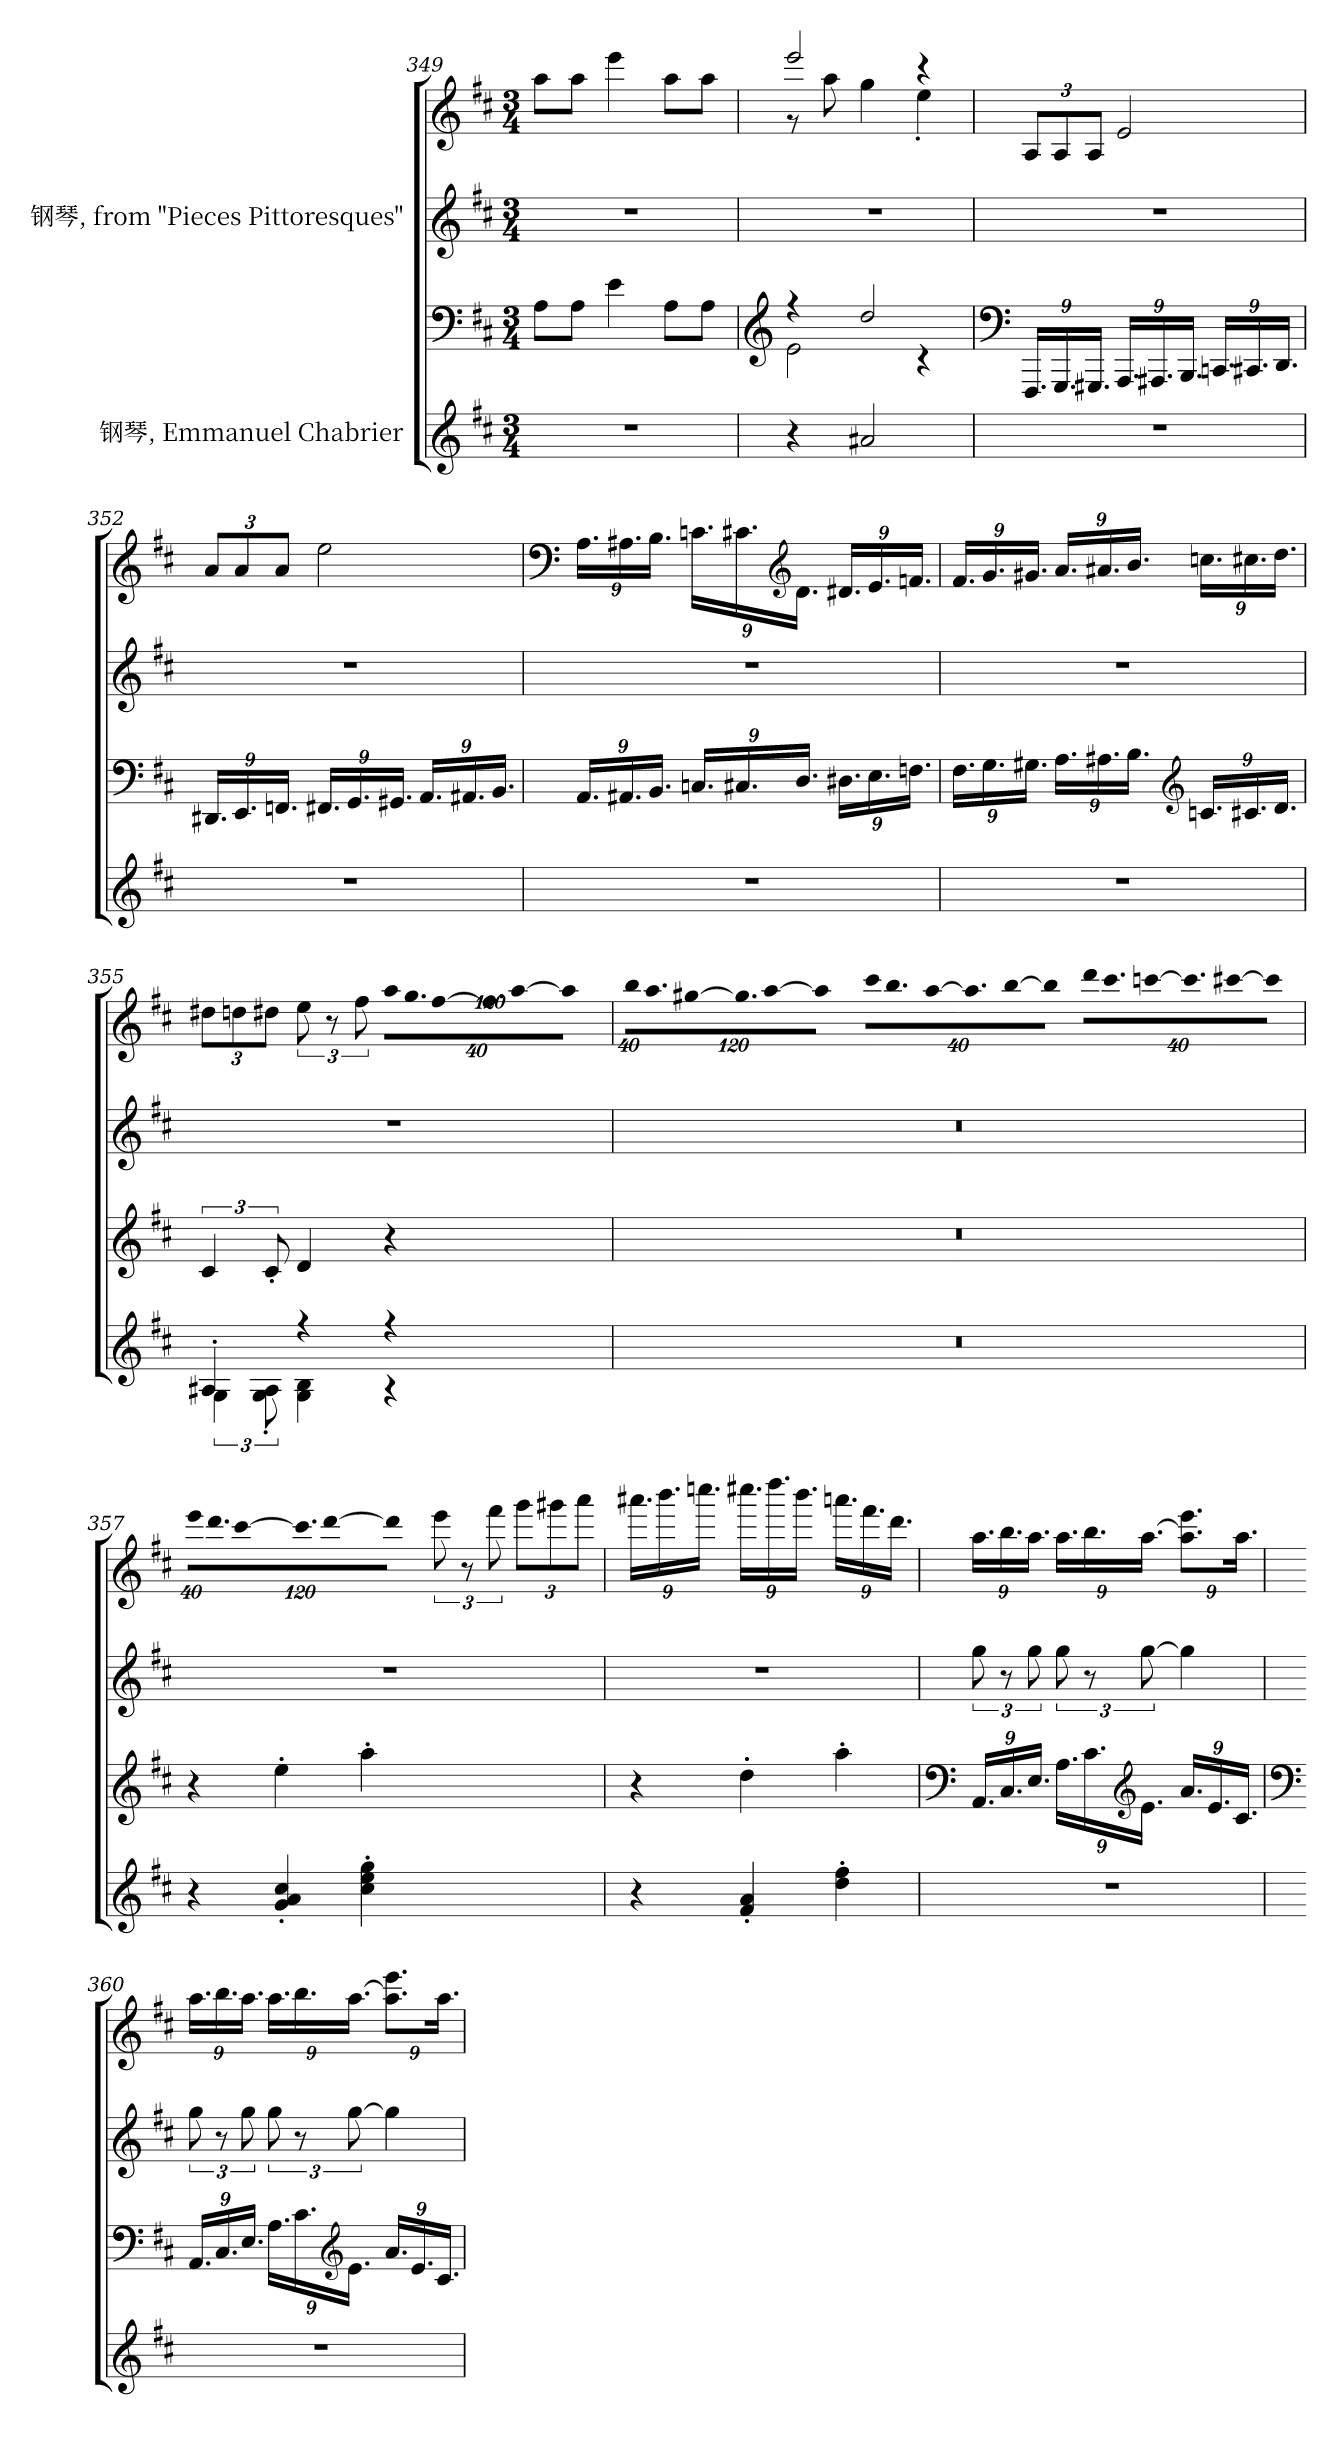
**kern	**kern	**kern	**kern
*part2	*part2	*part1	*part1
*staff4	*staff3	*staff2	*staff1
*I"钢琴, Emmanuel Chabrier	*	*I"钢琴, from &quot;Pieces Pittoresques&quot;	*
!!LO:PB:g=z
*clefG2	*clefF4	*clefG2	*clefG2
*k[f#c#]	*k[f#c#]	*k[f#c#]	*k[f#c#]
*M3/4	*M3/4	*M3/4	*M3/4
=349	=349	=349	=349
2.r	8A\L	2.r	8aa\L
.	8A\J	.	8aa\J
.	4e\	.	4eee\
.	8A\L	.	8aa\L
.	8A\J	.	8aa\J
=350	=350	=350	=350
*	*clefG2	*	*
*	*^	*	*^
4r	4r	2e\	2.r	2eee/	8r
.	.	.	.	.	8aa\
2a#X/	2dd/	.	.	.	4gg\
.	.	4r	.	4r	4ee'\
*	*v	*v	*	*v	*v
=351	=351	=351	=351
*	*clefF4	*	*
*	*Xbrackettup	*	*Xbrackettup
2.r	18.FFF#/LL	2.r	12A/L
.	18.GGG/	.	12A/
.	18.GGG#X/JJ	.	12A/J
.	18.AAA/LL	.	2e/
.	18.AAA#X/	.	.
.	18.BBB/JJ	.	.
.	18.CCn/LL	.	.
.	18.CC#X/	.	.
.	18.DD/JJ	.	.
!!LO:LB:g=z
=352	=352	=352	=352
2.r	18.DD#X/LL	2.r	12a/L
.	18.EE/	.	12a/
.	18.FFn/JJ	.	12a/J
.	18.FF#X/LL	.	2ee\
.	18.GG/	.	.
.	18.GG#X/JJ	.	.
.	18.AA/LL	.	.
.	18.AA#X/	.	.
.	18.BB/JJ	.	.
=353	=353	=353	=353
*	*	*	*clefF4
2.r	18.AA/LL	2.r	18.A\LL
.	18.AA#X/	.	18.A#X\
.	18.BB/JJ	.	18.B\JJ
.	18.Cn/LL	.	18.cn\LL
.	18.C#X/	.	18.c#X\
*	*	*	*clefG2
.	18.D/JJ	.	18.d\JJ
.	18.D#X\LL	.	18.d#X/LL
.	18.E\	.	18.e/
.	18.Fn\JJ	.	18.fn/JJ
!!LO:LB:g=z
=354	=354	=354	=354
2.r	18.F#\LL	2.r	18.f#/LL
.	18.G\	.	18.g/
.	18.G#X\JJ	.	18.g#X/JJ
.	18.A\LL	.	18.a/LL
.	18.A#X\	.	18.a#X/
.	18.B\JJ	.	18.b/JJ
*	*clefG2	*	*
.	18.cn/LL	.	18.ccn\LL
.	18.c#X/	.	18.cc#X\
.	18.d/JJ	.	18.dd\JJ
=355	=355	=355	=355
*^	*	*	*
*	*	*brackettup	*	*
4A#X'/	6G\	6c#/	2.r	12dd#X\L
.	.	.	.	12ddn\
.	12G\' 12A#\'	12c#'/	.	12dd#X\J
*	*	*	*	*brackettup
4r	4G\ 4B\	4d/	.	12ee\
.	.	.	.	12r
.	.	.	.	12ff#\
*	*	*	*	*Xbrackettup
!	!	!	!	!LO:N:vis=32
4r	4r	4r	.	640%23aa\LLL
!	!	!	!	!LO:N:vis=32.
.	.	.	.	1920%103gg\
!	!	!	!	!LO:N:vis=256%9
.	.	.	.	[960%17ff#\K
!	!	!	!	!LO:N:vis=32.
.	.	.	.	1920%103ff#\]
!	!	!	!	!LO:N:vis=256%9
.	.	.	.	[960%17aa\JK
!	!	!	!	!LO:N:vis=16
.	.	.	.	1920%137aa\JJ]
*v	*v	*	*	*
!!LO:PB:g=z
=356	=356	=356	=356
!	!	!	!LO:N:vis=32
2.r	2.r	2.r	640%23bb\LLL
!	!	!	!LO:N:vis=32.
.	.	.	1920%103aa\
!	!	!	!LO:N:vis=256%9
.	.	.	[960%17gg#X\K
!	!	!	!LO:N:vis=32.
.	.	.	1920%103gg#\]
!	!	!	!LO:N:vis=256%9
.	.	.	[960%17aa\JK
!	!	!	!LO:N:vis=16
.	.	.	1920%137aa\JJ]
!	!	!	!LO:N:vis=32
.	.	.	640%23ccc#\LLL
!	!	!	!LO:N:vis=32.
.	.	.	1920%103bb\
!	!	!	!LO:N:vis=256%9
.	.	.	[960%17aa\K
!	!	!	!LO:N:vis=32.
.	.	.	1920%103aa\]
!	!	!	!LO:N:vis=256%9
.	.	.	[960%17bb\JK
!	!	!	!LO:N:vis=16
.	.	.	1920%137bb\JJ]
!	!	!	!LO:N:vis=32
.	.	.	640%23ddd\LLL
!	!	!	!LO:N:vis=32.
.	.	.	1920%103ccc#\
!	!	!	!LO:N:vis=256%9
.	.	.	[960%17cccn\K
!	!	!	!LO:N:vis=32.
.	.	.	1920%103ccc\]
!	!	!	!LO:N:vis=256%9
.	.	.	[960%17ccc#X\JK
!	!	!	!LO:N:vis=16
.	.	.	1920%137ccc#\JJ]
!!LO:LB:g=z
=357	=357	=357	=357
!	!	!	!LO:N:vis=32
4r	4r	2.r	640%23eee\LLL
!	!	!	!LO:N:vis=32.
.	.	.	1920%103ddd\
!	!	!	!LO:N:vis=256%9
.	.	.	[960%17ccc#\K
!	!	!	!LO:N:vis=32.
.	.	.	1920%103ccc#\]
!	!	!	!LO:N:vis=256%9
.	.	.	[960%17ddd\JK
!	!	!	!LO:N:vis=16
.	.	.	1920%137ddd\JJ]
*	*	*	*brackettup
4g/' 4a/' 4cc#/'	4ee'\	.	12eee\
.	.	.	12r
.	.	.	12fff#\
*	*	*	*Xbrackettup
4cc#\' 4ee\' 4gg\'	4aa'\	.	12ggg\L
.	.	.	12ggg#X\
.	.	.	12aaa\J
=358	=358	=358	=358
4r	4r	2.r	18.aaa#X\LL
.	.	.	18.bbb\
.	.	.	18.ccccn\JJ
4f#/' 4a/'	4dd'\	.	18.cccc#X\LL
.	.	.	18.dddd\
.	.	.	18.bbb\JJ
4dd\' 4ff#\'	4aa'\	.	18.aaan\LL
.	.	.	18.fff#\
.	.	.	18.ddd\JJ
!!LO:LB:g=z
=359	=359	=359	=359
*	*clefF4	*	*
*	*Xbrackettup	*	*
2.r	18.AA/LL	12gg\	18.aa\LL
.	18.C#/	12r	18.bb\
.	18.E/JJ	12gg\	18.aa\JJ
.	18.A\LL	12gg\	18.aa\LL
.	18.c#\	12r	18.bb\
*	*clefG2	*	*
.	18.e\JJ	[12gg\	[18.aa\JJ
.	18.a/LL	4gg\]	9.aa\] 9.eee\L
.	18.e/	.	.
.	18.c#/JJ	.	18.aa\Jk
=360	=360	=360	=360
*	*clefF4	*	*
2.r	18.AA/LL	12gg\	18.aa\LL
.	18.C#/	12r	18.bb\
.	18.E/JJ	12gg\	18.aa\JJ
.	18.A\LL	12gg\	18.aa\LL
.	18.c#\	12r	18.bb\
*	*clefG2	*	*
.	18.e\JJ	[12gg\	[18.aa\JJ
.	18.a/LL	4gg\]	9.aa\] 9.eee\L
.	18.e/	.	.
.	18.c#/JJ	.	18.aa\Jk
=	=	=	=
*-	*-	*-	*-
